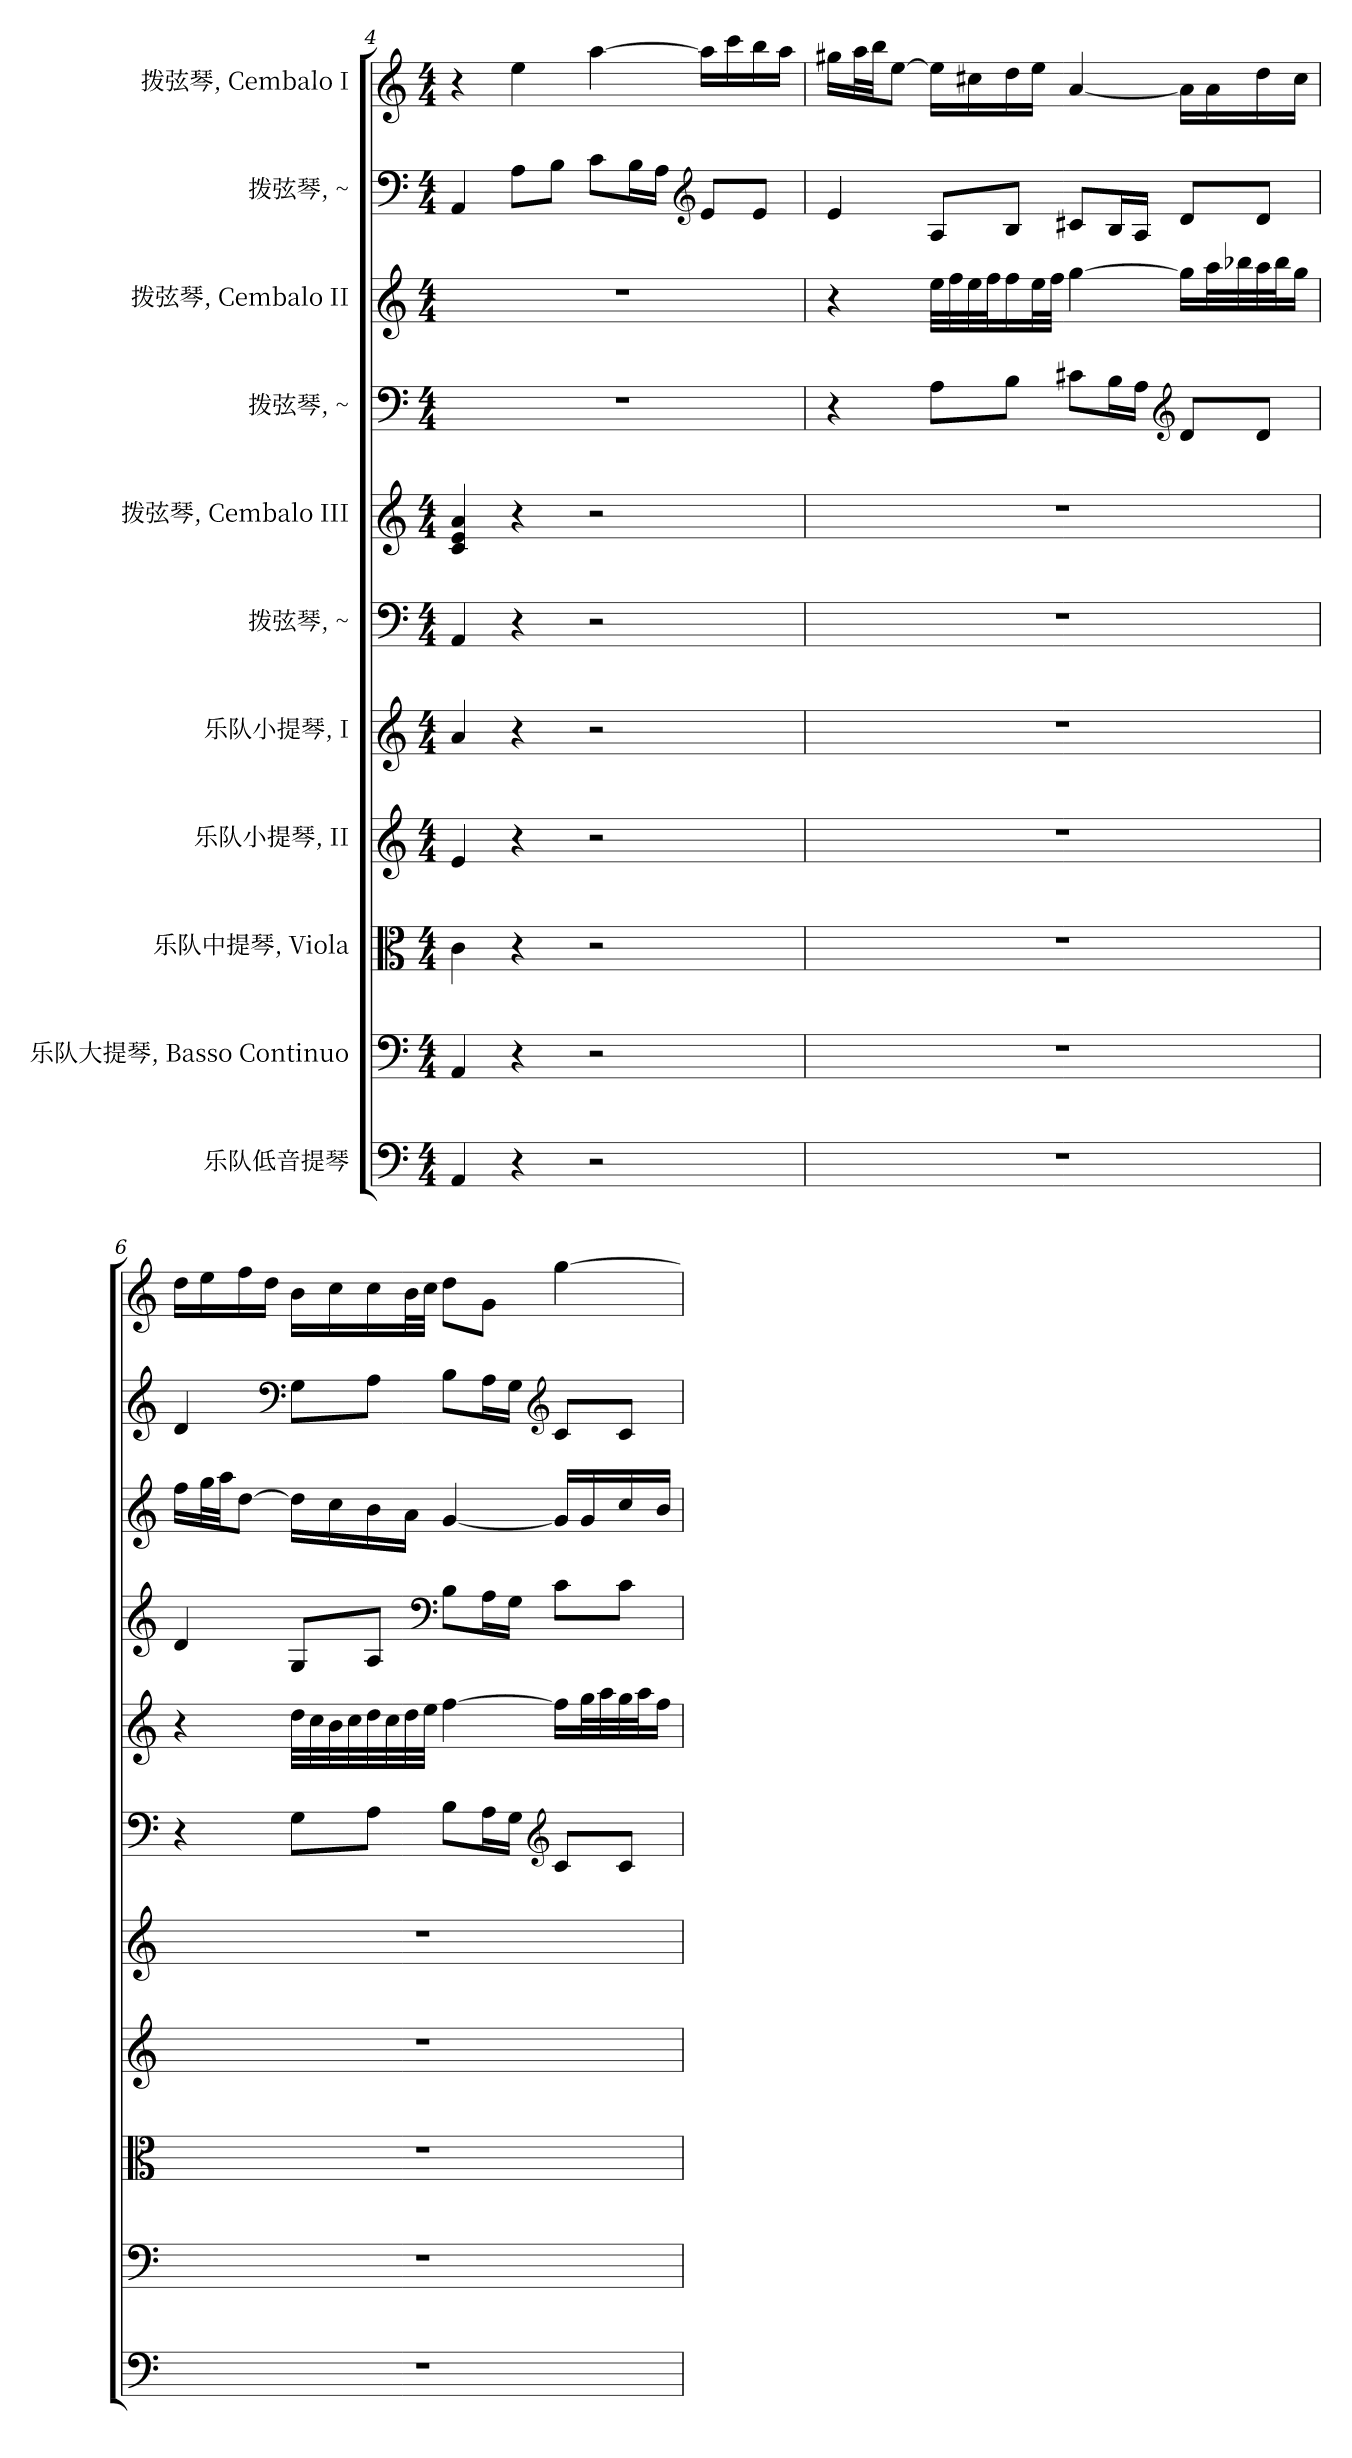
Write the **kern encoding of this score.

**kern	**kern	**kern	**kern	**kern	**kern	**kern	**kern	**kern	**kern	**kern
*part11	*part10	*part9	*part8	*part7	*part6	*part5	*part4	*part3	*part2	*part1
*staff11	*staff10	*staff9	*staff8	*staff7	*staff6	*staff5	*staff4	*staff3	*staff2	*staff1
*I"乐队低音提琴	*I"乐队大提琴, Basso Continuo	*I"乐队中提琴, Viola	*I"乐队小提琴, II	*I"乐队小提琴, I	*I"拨弦琴, ~	*I"拨弦琴, Cembalo III	*I"拨弦琴, ~	*I"拨弦琴, Cembalo II	*I"拨弦琴, ~	*I"拨弦琴, Cembalo I
!!LO:PB:g=z
*clefF4	*clefF4	*clefC3	*clefG2	*clefG2	*clefF4	*clefG2	*clefF4	*clefG2	*clefF4	*clefG2
*ITrd7c12	*	*	*	*	*	*	*	*	*	*
*k[]	*k[]	*k[]	*k[]	*k[]	*k[]	*k[]	*k[]	*k[]	*k[]	*k[]
*M4/4	*M4/4	*M4/4	*M4/4	*M4/4	*M4/4	*M4/4	*M4/4	*M4/4	*M4/4	*M4/4
=4	=4	=4	=4	=4	=4	=4	=4	=4	=4	=4
4AAA/	4AA/	4c\	4e/	4a/	4AA/	4c/ 4e/ 4a/	1r	1r	4AA/	4r
4r	4r	4r	4r	4r	4r	4r	.	.	8A\L	4ee\
.	.	.	.	.	.	.	.	.	8B\J	.
2r	2r	2r	2r	2r	2r	2r	.	.	8c\L	[4aa\
.	.	.	.	.	.	.	.	.	16B\L	.
.	.	.	.	.	.	.	.	.	16A\JJ	.
*	*	*	*	*	*	*	*	*	*clefG2	*
.	.	.	.	.	.	.	.	.	8e/L	16aa\LL]
.	.	.	.	.	.	.	.	.	.	16ccc\
.	.	.	.	.	.	.	.	.	8e/J	16bb\
.	.	.	.	.	.	.	.	.	.	16aa\JJ
=5	=5	=5	=5	=5	=5	=5	=5	=5	=5	=5
1r	1r	1r	1r	1r	1r	1r	4r	4r	4e/	16gg#X\LL
.	.	.	.	.	.	.	.	.	.	32aa\L
.	.	.	.	.	.	.	.	.	.	32bb\JJ
.	.	.	.	.	.	.	.	.	.	[8ee\J
.	.	.	.	.	.	.	8A\L	32ee\LLL	8A/L	16ee\LL]
.	.	.	.	.	.	.	.	32ff\	.	.
.	.	.	.	.	.	.	.	32ee\	.	16cc#X\
.	.	.	.	.	.	.	.	32ff\J	.	.
.	.	.	.	.	.	.	8B\J	16ff\	8B/J	16dd\
.	.	.	.	.	.	.	.	32ee\L	.	16ee\JJ
.	.	.	.	.	.	.	.	32ff\JJJ	.	.
.	.	.	.	.	.	.	8c#X\L	[4gg\	8c#X/L	[4a/
.	.	.	.	.	.	.	16B\L	.	16B/L	.
.	.	.	.	.	.	.	16A\JJ	.	16A/JJ	.
*	*	*	*	*	*	*	*clefG2	*	*	*
.	.	.	.	.	.	.	8d/L	16gg\LL]	8d/L	16a\LL]
.	.	.	.	.	.	.	.	32aa\L	.	16a\
.	.	.	.	.	.	.	.	32bb-X\	.	.
.	.	.	.	.	.	.	8d/J	32aa\	8d/J	16dd\
.	.	.	.	.	.	.	.	32bb-\J	.	.
.	.	.	.	.	.	.	.	16gg\JJ	.	16cc#\JJ
!!LO:PB:g=z
=6	=6	=6	=6	=6	=6	=6	=6	=6	=6	=6
1r	1r	1r	1r	1r	4r	4r	4d/	16ff\LL	4d/	16dd\LL
.	.	.	.	.	.	.	.	32gg\L	.	16ee\
.	.	.	.	.	.	.	.	32aa\JJ	.	.
.	.	.	.	.	.	.	.	[8dd\J	.	16ff\
.	.	.	.	.	.	.	.	.	.	16dd\JJ
*	*	*	*	*	*	*	*	*	*clefF4	*
.	.	.	.	.	8G\L	32dd\LLL	8G/L	16dd\LL]	8G\L	16b\LL
.	.	.	.	.	.	32cc\	.	.	.	.
.	.	.	.	.	.	32b\	.	16cc\	.	16cc\
.	.	.	.	.	.	32cc\	.	.	.	.
.	.	.	.	.	8A\J	32dd\	8A/J	16b\	8A\J	16cc\
.	.	.	.	.	.	32cc\	.	.	.	.
.	.	.	.	.	.	32dd\	.	16a\JJ	.	32b\L
.	.	.	.	.	.	32ee\JJJ	.	.	.	32cc\JJJ
*	*	*	*	*	*	*	*clefF4	*	*	*
.	.	.	.	.	8B\L	[4ff\	8B\L	[4g/	8B\L	8dd\L
.	.	.	.	.	16A\L	.	16A\L	.	16A\L	8g\J
.	.	.	.	.	16G\JJ	.	16G\JJ	.	16G\JJ	.
*	*	*	*	*	*clefG2	*	*	*	*clefG2	*
.	.	.	.	.	8c/L	16ff\LL]	8c\L	16g/LL]	8c/L	[4gg\
.	.	.	.	.	.	32gg\L	.	16g/	.	.
.	.	.	.	.	.	32aa\	.	.	.	.
.	.	.	.	.	8c/J	32gg\	8c\J	16cc/	8c/J	.
.	.	.	.	.	.	32aa\J	.	.	.	.
.	.	.	.	.	.	16ff\JJ	.	16b/JJ	.	.
=	=	=	=	=	=	=	=	=	=	=
*-	*-	*-	*-	*-	*-	*-	*-	*-	*-	*-
